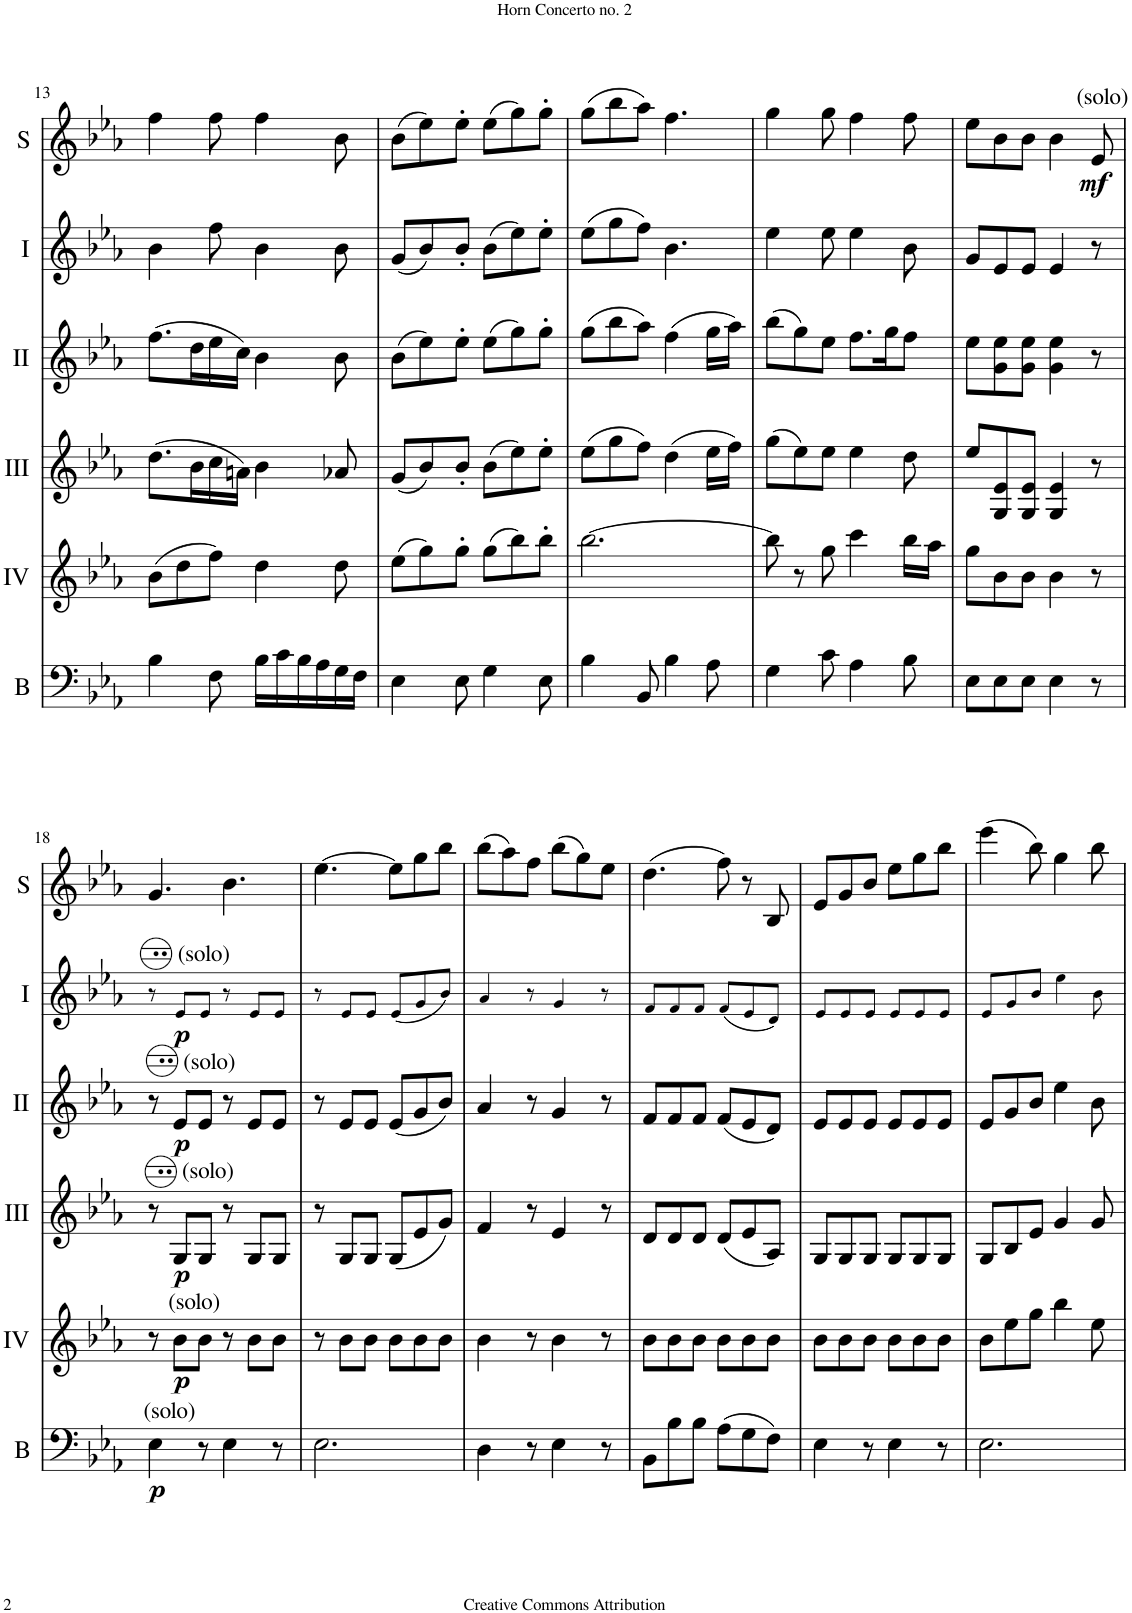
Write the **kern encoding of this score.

**kern	**dynam	**kern	**dynam	**kern	**dynam	**kern	**dynam	**kern	**dynam	**kern	**dynam
*part6	*part6	*part5	*part5	*part4	*part4	*part3	*part3	*part2	*part2	*part1	*part1
*staff6	*staff6	*staff5	*staff5	*staff4	*staff4	*staff3	*staff3	*staff2	*staff2	*staff1	*staff1
*I"Bass	*	*I"Acc. 4	*	*I"Acc. 3	*	*I"Acc. 2	*	*I"Acc. 1	*	*I"Solo	*
*I'B	*	*	*	*	*	*	*	*	*	*I'S	*
!!LO:PB:g=z
*clefF4	*	*clefG2	*	*clefG2	*	*clefG2	*	*clefG2	*	*clefG2	*
*Trd7c12	*	*Trd7c12	*	*	*	*	*	*Trd7c12	*	*Trd7c12	*
*k[b-e-a-]	*	*k[b-e-a-]	*	*k[b-e-a-]	*	*k[b-e-a-]	*	*k[b-e-a-]	*	*k[b-e-a-]	*
*M6/8	*	*M6/8	*	*M6/8	*	*M6/8	*	*M6/8	*	*M6/8	*
=13	=13	=13	=13	=13	=13	=13	=13	=13	=13	=13	=13
4B-\	.	(8b-\L	.	(8.dd\L	.	(8.ff\L	.	4b-\	.	4ff\	.
.	.	8dd\	.	.	.	.	.	.	.	.	.
.	.	.	.	16b-\L	.	16dd\L	.	.	.	.	.
8F\	.	8ff\J)	.	16cc\	.	16ee-\	.	8ff\	.	8ff\	.
.	.	.	.	16an\JJ)	.	16cc\JJ)	.	.	.	.	.
16B-\LL	.	4dd\	.	4b-\	.	4b-\	.	4b-\	.	4ff\	.
16c\	.	.	.	.	.	.	.	.	.	.	.
16B-\	.	.	.	.	.	.	.	.	.	.	.
16A-\	.	.	.	.	.	.	.	.	.	.	.
16G\	.	8dd\	.	8a-X/	.	8b-\	.	8b-\	.	8b-\	.
16F\JJ	.	.	.	.	.	.	.	.	.	.	.
=14	=14	=14	=14	=14	=14	=14	=14	=14	=14	=14	=14
4E-\	.	(8ee-\L	.	(8g/L	.	(8b-\L	.	(8g/L	.	(8b-\L	.
.	.	8gg\)	.	8b-/)	.	8ee-\)	.	8b-/)	.	8ee-\)	.
8E-\	.	8gg'\J	.	8b-'/J	.	8ee-'\J	.	8b-'/J	.	8ee-'\J	.
4G\	.	(8gg\L	.	(8b-\L	.	(8ee-\L	.	(8b-\L	.	(8ee-\L	.
.	.	8bb-\)	.	8ee-\)	.	8gg\)	.	8ee-\)	.	8gg\)	.
8E-\	.	8bb-'\J	.	8ee-'\J	.	8gg'\J	.	8ee-'\J	.	8gg'\J	.
=15	=15	=15	=15	=15	=15	=15	=15	=15	=15	=15	=15
4B-\	.	[2.bb-\	.	(8ee-\L	.	(8gg\L	.	(8ee-\L	.	(8gg\L	.
.	.	.	.	8gg\	.	8bb-\	.	8gg\	.	8bb-\	.
8BB-/	.	.	.	8ff\J)	.	8aa-\J)	.	8ff\J)	.	8aa-\J)	.
4B-\	.	.	.	(4dd\	.	(4ff\	.	4.b-\	.	4.ff\	.
8A-\	.	.	.	16ee-\LL	.	16gg\LL	.	.	.	.	.
.	.	.	.	16ff\JJ)	.	16aa-\JJ)	.	.	.	.	.
=16	=16	=16	=16	=16	=16	=16	=16	=16	=16	=16	=16
4G\	.	8bb-\]	.	(8gg\L	.	(8bb-\L	.	4ee-\	.	4gg\	.
.	.	8r	.	8ee-\)	.	8gg\)	.	.	.	.	.
8c\	.	8gg\	.	8ee-\J	.	8ee-\J	.	8ee-\	.	8gg\	.
4A-\	.	4ccc\	.	4ee-\	.	8.ff\L	.	4ee-\	.	4ff\	.
.	.	.	.	.	.	16gg\K	.	.	.	.	.
8B-\	.	16bb-\LL	.	8dd\	.	8ff\J	.	8b-\	.	8ff\	.
.	.	16aa-\JJ	.	.	.	.	.	.	.	.	.
=17	=17	=17	=17	=17	=17	=17	=17	=17	=17	=17	=17
8E-\L	.	8gg\L	.	8ee-/L	.	8ee-\L	.	8g/L	.	8ee-\L	.
8E-\	.	8b-\	.	8G/ 8e-/	.	8g\ 8ee-\	.	8e-/	.	8b-\	.
8E-\J	.	8b-\J	.	8G/ 8e-/J	.	8g\ 8ee-\J	.	8e-/J	.	8b-\J	.
4E-\	.	4b-\	.	4G/ 4e-/	.	4g\ 4ee-\	.	4e-/	.	4b-\	.
!	!	!	!	!	!	!	!	!	!	!LO:TX:a:t=(solo)	!
!	!	!	!	!	!	!	!	!	!	!	!LO:DY:b
8r	.	8r	.	8r	.	8r	.	8r	.	8e-/	mf
!!LO:LB:g=z
=18	=18	=18	=18	=18	=18	=18	=18	=18	=18	=18	=18
!LO:TX:a:t=(solo)	!	!	!	!	!	!	!	!	!	!	!
!	!LO:DY:b	!	!	!	!	!	!	!	!	!	!
4E-\	p	8r	.	8r	.	8r	.	8r	.	4.g/	.
!	!	!	!	!	!	!	!	!LO:TX:a:t=(solo)	!	!	!
!	!	!	!	!	!	!LO:TX:a:t=(solo)	!	!	!	!	!
!	!	!	!	!LO:TX:a:t=(solo)	!	!	!	!	!	!	!
!	!	!LO:TX:a:t=(solo)	!	!	!	!	!	!	!	!	!
!	!	!	!LO:DY:b	!	!LO:DY:b	!	!LO:DY:b	!	!LO:DY:b	!	!
.	.	8b-\L	p	8G/L	p	8e-/L	p	8e-/L	p	.	.
8r	.	8b-\J	.	8G/J	.	8e-/J	.	8e-/J	.	.	.
4E-\	.	8r	.	8r	.	8r	.	8r	.	4.b-\	.
.	.	8b-\L	.	8G/L	.	8e-/L	.	8e-/L	.	.	.
8r	.	8b-\J	.	8G/J	.	8e-/J	.	8e-/J	.	.	.
=19	=19	=19	=19	=19	=19	=19	=19	=19	=19	=19	=19
2.E-\	.	8r	.	8r	.	8r	.	8r	.	[4.ee-\	.
.	.	8b-\L	.	8G/L	.	8e-/L	.	8e-/L	.	.	.
.	.	8b-\J	.	8G/J	.	8e-/J	.	8e-/J	.	.	.
.	.	8b-\L	.	(8G/L	.	(8e-/L	.	(8e-/L	.	8ee-\L]	.
.	.	8b-\	.	8e-/	.	8g/	.	8g/	.	8gg\	.
.	.	8b-\J	.	8g/J)	.	8b-/J)	.	8b-/J)	.	8bb-\J	.
=20	=20	=20	=20	=20	=20	=20	=20	=20	=20	=20	=20
4D\	.	4b-\	.	4f/	.	4a-/	.	4a-/	.	(8bb-\L	.
.	.	.	.	.	.	.	.	.	.	8aa-\)	.
8r	.	8r	.	8r	.	8r	.	8r	.	8ff\J	.
4E-\	.	4b-\	.	4e-/	.	4g/	.	4g/	.	(8bb-\L	.
.	.	.	.	.	.	.	.	.	.	8gg\)	.
8r	.	8r	.	8r	.	8r	.	8r	.	8ee-\J	.
=21	=21	=21	=21	=21	=21	=21	=21	=21	=21	=21	=21
8BB-\L	.	8b-\L	.	8d/L	.	8f/L	.	8f/L	.	(4.dd\	.
8B-\	.	8b-\	.	8d/	.	8f/	.	8f/	.	.	.
8B-\J	.	8b-\J	.	8d/J	.	8f/J	.	8f/J	.	.	.
(8A-\L	.	8b-\L	.	(8d/L	.	(8f/L	.	(8f/L	.	8ff\)	.
8G\	.	8b-\	.	8e-/	.	8e-/	.	8e-/	.	8r	.
8F\J)	.	8b-\J	.	8A-/J)	.	8d/J)	.	8d/J)	.	8B-/	.
=22	=22	=22	=22	=22	=22	=22	=22	=22	=22	=22	=22
4E-\	.	8b-\L	.	8G/L	.	8e-/L	.	8e-/L	.	8e-/L	.
.	.	8b-\	.	8G/	.	8e-/	.	8e-/	.	8g/	.
8r	.	8b-\J	.	8G/J	.	8e-/J	.	8e-/J	.	8b-/J	.
4E-\	.	8b-\L	.	8G/L	.	8e-/L	.	8e-/L	.	8ee-\L	.
.	.	8b-\	.	8G/	.	8e-/	.	8e-/	.	8gg\	.
8r	.	8b-\J	.	8G/J	.	8e-/J	.	8e-/J	.	8bb-\J	.
=23	=23	=23	=23	=23	=23	=23	=23	=23	=23	=23	=23
2.E-\	.	8b-\L	.	8G/L	.	8e-/L	.	8e-/L	.	(4eee-\	.
.	.	8ee-\	.	8B-/	.	8g/	.	8g/	.	.	.
.	.	8gg\J	.	8e-/J	.	8b-/J	.	8b-/J	.	8bb-\)	.
.	.	4bb-\	.	4g/	.	4ee-\	.	4ee-\	.	4gg\	.
.	.	8ee-\	.	8g/	.	8b-\	.	8b-\	.	8bb-\	.
=	=	=	=	=	=	=	=	=	=	=	=
*-	*-	*-	*-	*-	*-	*-	*-	*-	*-	*-	*-
